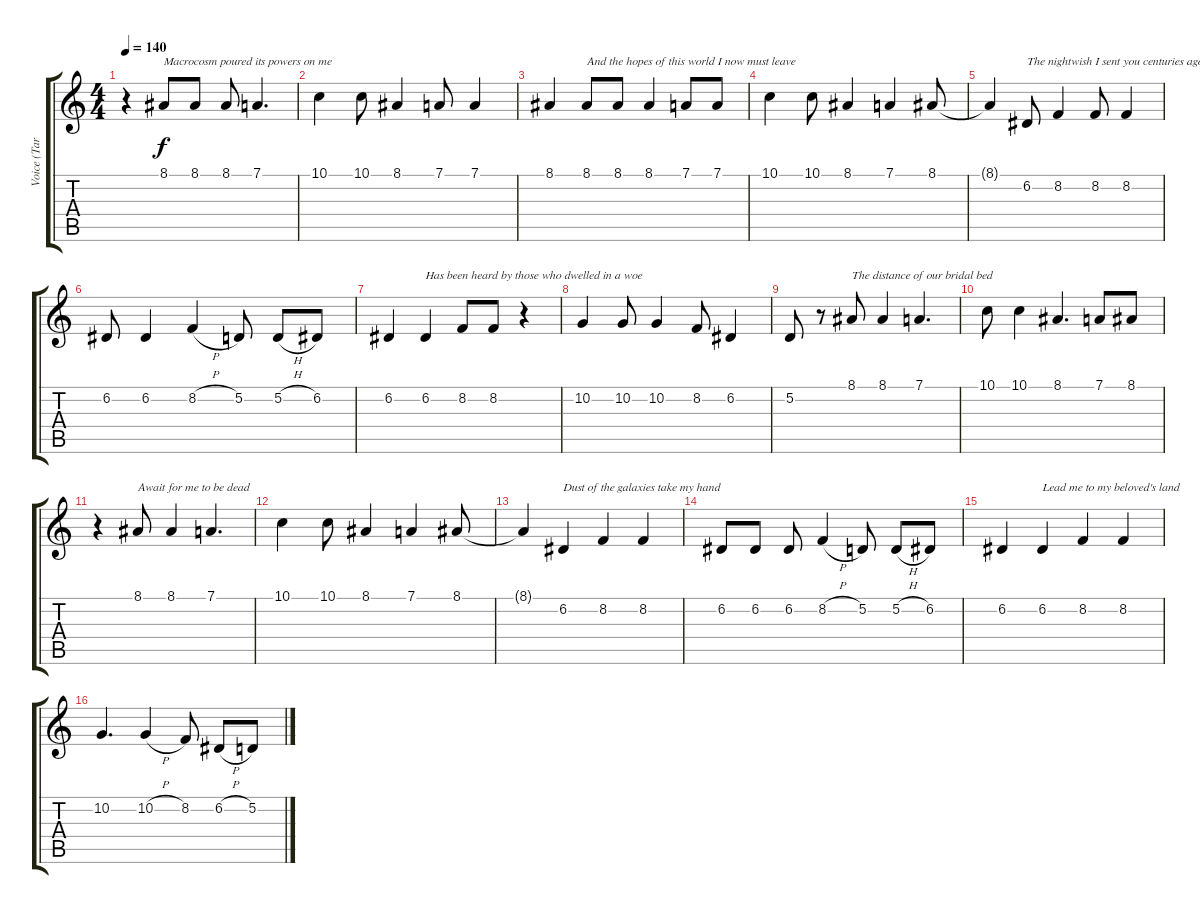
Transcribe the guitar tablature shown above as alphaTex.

\track ("Voice (Tarja)" "Voice (Tar") {instrument choiraahs}
\staff {score tabs}
\tuning (D4 A3 F3 C3 G2 D2) {hide}
\ts (4 4)
\tempo 140
\clef g2
\ks c
r.4{dy f} 8.1.8{txt "Macrocosm poured its powers on me"} 8.1.8 8.1.8 7.1.4{d} |
10.1.4 10.1.8 8.1.4 7.1.8 7.1.4 |
8.1.4 8.1.8{txt "And the hopes of this world I now must leave"} 8.1.8 8.1.4 7.1.8 7.1.8 |
10.1.4 10.1.8 8.1.4 7.1.4 8.1.8 |
8.1{t}.4 6.2.8{txt "The nightwish I sent you centuries ago"} 8.2.4 8.2.8 8.2.4 |
6.2.8 6.2.4 8.2{h}.4 5.2.8 5.2{h}.8 6.2.8 |
6.2.4 6.2.4{txt "Has been heard by those who dwelled in a woe"} 8.2.8 8.2.8 r.4 |
10.2.4 10.2.8 10.2.4 8.2.8 6.2.4 |
5.2.8 r.8 8.1.8{txt "The distance of our bridal bed"} 8.1.4 7.1.4{d} |
10.1.8 10.1.4 8.1.4{d} 7.1.8 8.1.8 |
r.4 8.1.8{txt "Await for me to be dead"} 8.1.4 7.1.4{d} |
10.1.4 10.1.8 8.1.4 7.1.4 8.1.8 |
8.1{t}.4 6.2.4{txt "Dust of the galaxies take my hand"} 8.2.4 8.2.4 |
6.2.8 6.2.8 6.2.8 8.2{h}.4 5.2.8 5.2{h}.8 6.2.8 |
6.2.4 6.2.4{txt "Lead me to my beloved's land"} 8.2.4 8.2.4 |
10.2.4{d} 10.2{h}.4 8.2.8 6.2{h}.8 5.2.8
